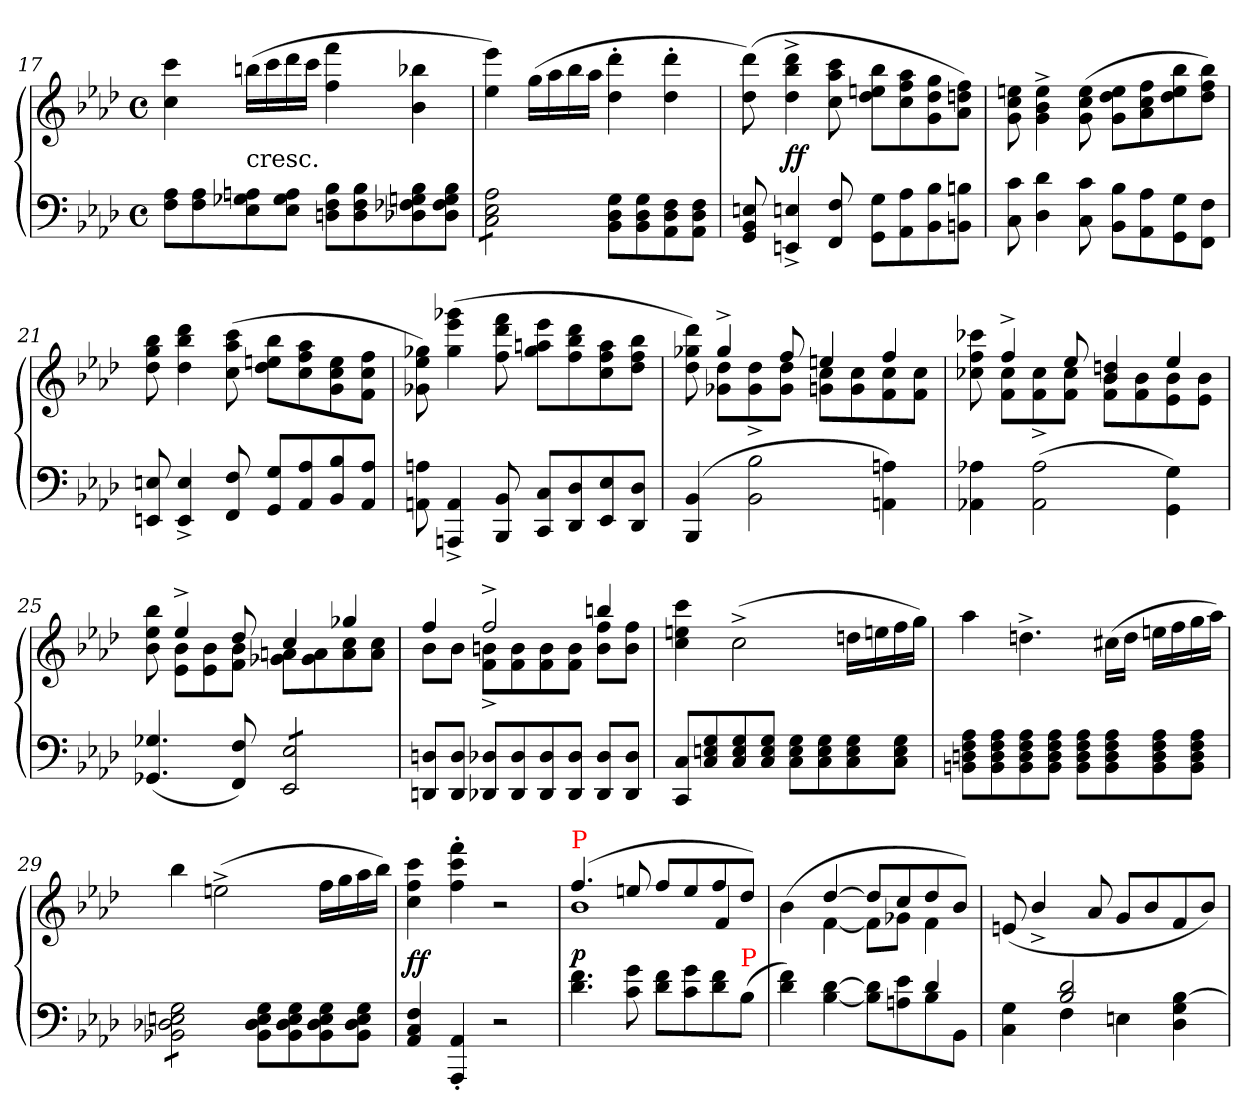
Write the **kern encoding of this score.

**kern	**kern	**dynam
*part1	*part1	*part1
*staff2	*staff1	*staff1/2
*clefF4	*clefG2	*
*k[b-e-a-d-]	*k[b-e-a-d-]	*
*f:	*f:	*
*M4/4	*M4/4	*
*met(c)	*met(c)	*
=17	=17	=17
8A-!\ 8F!\L	4ccc! 4cc!	.
8A-!\ 8F!\	.	.
!	!LO:TX:c:t=cresc.	!
8An!\ 8G-X!\ 8E-!\	(>16bbn!\LL	.
.	16ccc!\	.
8A!\ 8G-!\ 8E-!\J	16ddd-!\	.
.	16ccc!\JJ	.
8B-!\ 8F!\ 8Dn!\L	4fff! 4ff!	.
8B-!\ 8F!\ 8D!\	.	.
8B-!\ 8Gn!\ 8F-X!\ 8D-X!\	4bb-! 4b-!	.
8B-!\ 8G!\ 8F-!\ 8D-!\J	.	.
=18	=18	=18
*tremolo	*	*
8A-! 8E-! 8C!L	4eee-! 4ee-!)	.
8A-! 8E-! 8C!	.	.
8A-! 8E-! 8C!	(>16gg!\LL	.
.	16aa-!\	.
8A-! 8E-! 8C!J	16bb-!\	.
*Xtremolo	*	*
.	16aa-!\JJ	.
8G!\ 8D-!\ 8BB-!\L	4ddd-!'> 4dd-!'>	.
8G!\ 8D-!\ 8BB-!\	.	.
8F!\ 8D-!\ 8AA-!\	4ddd-!'> 4dd-!'>	.
8F!\ 8D-!\ 8AA-!\J	.	.
=19	=19	=19
8En! 8BB-! 8GG!	(>8ddd-! 8dd-!)	.
4En!^> 4EEn!^>	4ddd-!^> 4bb-!^> 4dd-!^>	ff
8F! 8FF!	8ccc! 8aa-! 8cc!	.
8G!\ 8GG!\L	8bb-!\ 8een!\ 8dd-!\L	.
8A-!\ 8AA-!\	8aa-!\ 8ff!\ 8cc!\	.
8B-!\ 8BB-!\	8gg!\ 8dd-!\ 8g!\	.
8Bn!\ 8BB!\J	8ff!\ 8ddn!\ 8a-!\J)	.
=20	=20	=20
8c! 8C!	8een! 8cc! 8g!	.
4d-! 4D-!	4ee!^< 4b-!^< 4g!^<	.
8c! 8C!	(>8ee! 8cc! 8g!	.
8B-!\ 8BB-!\L	8ee!\ 8dd-!\ 8g!\L	.
8A-!\ 8AA-!\	8ff!\ 8cc!\ 8a-!\	.
8G!\ 8GG!\	8bb-!\ 8ee!\ 8dd-!\	.
8F!\ 8FF!\J	8bb-!\ 8ff!\ 8dd-!\J)	.
=21	=21	=21
8En! 8EEn!	8bb-! 8gg! 8dd-!	.
4E!^> 4EE!^>	4ddd-! 4bb-! 4dd-!	.
8F! 8FF!	(>8ccc! 8aa-! 8cc!	.
8G!/ 8GG!/L	8bb-!\ 8een!\ 8dd-!\L	.
8A-!/ 8AA-!/	8aa-!\ 8ff!\ 8cc!\	.
8B-!/ 8BB-!/	8ee!\ 8cc!\ 8g!\	.
8A-!/ 8AA-!/J	8ff!\ 8cc!\ 8f!\J	.
=22	=22	=22
8An!\ 8AAn!\	8gg-X! 8ee-! 8g-X!)	.
4AA!^> 4AAA!^>	(>4ggg-X! 4eee-! 4gg-!	.
8BB-! 8BBB-!	8fff! 8ddd-! 8ff!	.
8C! 8CC!L	8eee-!\ 8aan!\ 8gg-!\L	.
8D-! 8DD-!	8ddd-!\ 8bb-!\ 8ff!\	.
8E-! 8EE-!	8aa!\ 8ff!\ 8cc!\	.
8D-! 8DD-!J	8bb-!\ 8ff!\ 8dd-!\J	.
=23	=23	=23
*	*^	*
(>4BB-! 4BBB-!	8ryy	8ddd-! 8gg-X! 8dd-!)	.
.	4gg-^>!	8dd-!\ 8g-X!\L	.
2B-! 2BB-!	.	8dd-!^<\ 8g-!^<\	.
.	8ff!	8dd-!\ 8g-!\J	.
.	4een!	8cc!\ 8gn!\L	.
.	.	8cc!\ 8g!\	.
4An! 4AAn!)	4ff!	8cc!\ 8f!\	.
.	.	8cc!\ 8f!\J	.
=24	=24	=24	=24
4A-X! 4AA-X!	8ryy	8ccc-X! 8ff! 8cc-X!	.
.	4ff^>!	8cc-!\ 8f!\L	.
(>2A-! 2AA-!	.	8cc-!^<\ 8f!^<\	.
.	8ee-!	8cc-!\ 8f!\J	.
.	4ddn!/ 4b-!/	8b-!\ 8f!\L	.
.	.	8b-!\ 8f!\	.
4G!\ 4GG!\)	4ee-!	8b-!\ 8e-!\	.
.	.	8b-!\ 8e-!\J	.
=25	=25	=25	=25
(>4.G-X! 4.GG-X!	8ryy	8bb-! 8ee-! 8b-!	.
.	4ee-^>!	8b-!\ 8e-!\L	.
.	.	8b-!\ 8e-!\	.
8F! 8FF!)	8dd-!	8b-!\ 8f!\J	.
*tremolo	*	*	*
8E-! 8EE-!L	4cc!	8an!\ 8g-X!\L	.
8E-! 8EE-!	.	8a!\ 8g-!\	.
8E-! 8EE-!	4gg-X!	8cc!\ 8a!\	.
8E-! 8EE-!J	.	8cc!\ 8a!\J	.
*Xtremolo	*	*	*
=26	=26	=26	=26
8Dn! 8DDn!L	4ff!	8b-!\L	.
8D! 8DD!J	.	8b-!\J	.
8D-X! 8DD-X!L	2ff^>!	8bn!^<\ 8f!^<\L	.
8D-! 8DD-!	.	8b!\ 8f!\	.
8D-! 8DD-!	.	8b!\ 8f!\	.
8D-! 8DD-!J	.	8b!\ 8f!\J	.
8D-! 8DD-!L	4bbn!	8ff!\ 8b!\L	.
8D-! 8DD-!J	.	8ff!\ 8b!\J	.
*	*v	*v	*
=27	=27	=27
8C! 8CC!L	4ccc! 4een! 4cc!	.
8G! 8En! 8C!	.	.
8G! 8E! 8C!	(>2cc^>!	.
8G! 8E! 8C!J	.	.
8G!\ 8E!\ 8C!\L	.	.
8G!\ 8E!\ 8C!\	.	.
8G!\ 8E!\ 8C!\	16ddn!\LL	.
.	16een!\	.
8G!\ 8E!\ 8C!\J	16ff!\	.
.	16gg!\JJ)	.
=28	=28	=28
8A-!\ 8F!\ 8Dn!\ 8BBn!\L	4aa-!	.
8A-!\ 8F!\ 8D!\ 8BB!\	.	.
8A-!\ 8F!\ 8D!\ 8BB!\	4.ddn^>!	.
8A-!\ 8F!\ 8D!\ 8BB!\J	.	.
8A-!\ 8F!\ 8D!\ 8BB!\L	.	.
8A-!\ 8F!\ 8D!\ 8BB!\	(>16cc#X!\LL	.
.	16dd!\JJ	.
8A-!\ 8F!\ 8D!\ 8BB!\	16een!\LL	.
.	16ff!\	.
8A-!\ 8F!\ 8D!\ 8BB!\J	16gg!\	.
.	16aa-!\JJ)	.
=29	=29	=29
*tremolo	*	*
8G! 8En! 8D-X! 8BB-X!L	4bb-!	.
8G! 8En! 8D-X! 8BB-X!	.	.
8G! 8En! 8D-X! 8BB-X!	(>2een^>!	.
8G! 8En! 8D-X! 8BB-X!J	.	.
*Xtremolo	*	*
8G!\ 8E!\ 8D-!\ 8BB-!\L	.	.
8G!\ 8E!\ 8D-!\ 8BB-!\	.	.
8G!\ 8E!\ 8D-!\ 8BB-!\	16ff!\LL	.
.	16gg!\	.
8G!\ 8E!\ 8D-!\ 8BB-!\J	16aa-!\	.
.	16bb-!\JJ)	.
=30	=30	=30
4F!/ 4C!/ 4AA-!/	4ccc! 4ff! 4cc!	ff
4AA-!'< 4AAA-!'<	4fff!'> 4ccc!'> 4ff!'>	.
2r	2r	.
=31	=31	=31
*	*^	*
*	*	*^	*
!	!LO:TX:a:color=red:t=P	!	!	!
4.f!\ 4.d-!\	(>4.ff!	1b-!	2ryy	p
8g!\ 8c!\	8een!	.	.	.
8f!\ 8d-!\L	8ff!L	.	4ryy	.
8g!\ 8c!\	8ee!	.	.	.
8f!\ 8d-!\	8ff!	.	4f!/	.
!LO:TX:a:color=red:t=P	!	!	!	!
(>8B-!\J	8dd-!J)	.	.	.
*	*	*v	*v	*
=32	=32	=32	=32
*^	*	*	*
2ryy	4f!\ 4d-!\)	(>4b-!	4ryy	.
.	[4d-! [4B-!	[4dd-!	[4f!	.
4ryy	8d-!]\ 8B-!]\L	8dd-!L]	8f!\L]	.
.	8e-!\ 8An!\	8cc!	8g-X!\J	.
4d-!	8B-!\	8dd-!	4f!	.
.	8BB-!\J	8b-!J)	.	.
*	*	*v	*v	*
=33	=33	=33	=33
4ryy	4G! 4C!	(>8en!	.
.	.	4b-^>!/	.
2d-! 2B-!	4F!	.	.
.	.	8a-!	.
.	4En!	8g!L	.
.	.	8b-!	.
4ryy	[4B-! 4G! 4D-!	8f!	.
.	.	8b-!J)	.
*v	*v	*	*
=	=	=
*-	*-	*-
